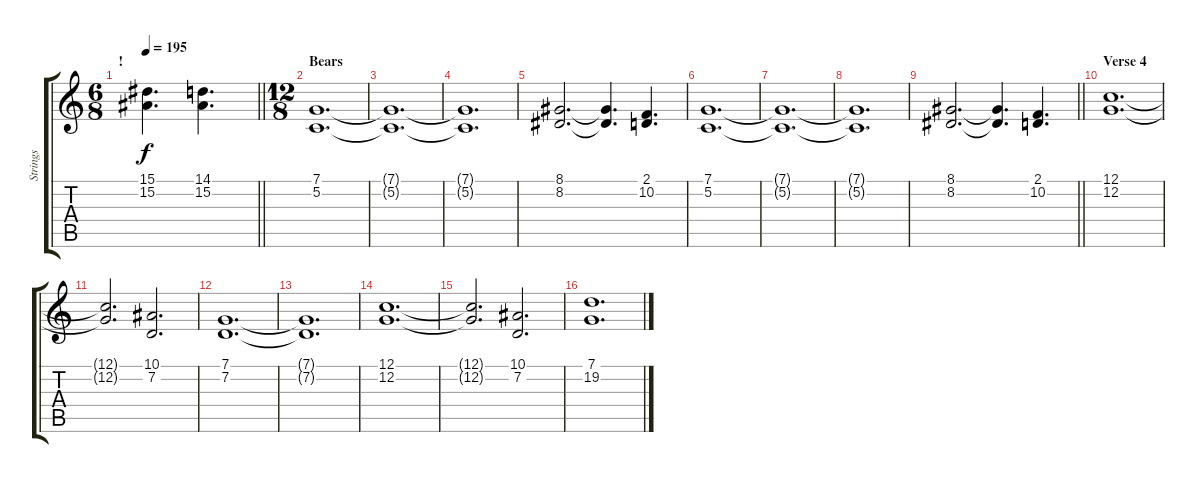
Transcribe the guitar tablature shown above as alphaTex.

\track ("Strings" "Strings") {instrument stringensemble1}
\staff {score tabs}
\tuning (C4 G3 Eb3 Bb2 F2 C2) {hide}
\ts (6 8)
\section ("" "!")
\tempo 195
\clef g2
\barLineRight lightlight
\ks c
(15.1 15.2).4{d dy f} (14.1 15.2).4{d} |
\ts (12 8)
\section ("" "Bears")
(7.1 5.2).1{d} |
(7.1{t} 5.2{t}).1{d} |
(7.1{t} 5.2{t}).1{d} |
(8.1 8.2).2{d} (8.1{t} 8.2{t}).4{d} (2.1 10.2).4{d} |
(7.1 5.2).1{d} |
(7.1{t} 5.2{t}).1{d} |
(7.1{t} 5.2{t}).1{d} |
\barLineRight lightlight
(8.1 8.2).2{d} (8.1{t} 8.2{t}).4{d} (2.1 10.2).4{d} |
\section ("" "Verse 4")
(12.1 12.2).1{d} |
(12.1{t} 12.2{t}).2{d} (10.1 7.2).2{d} |
(7.1 7.2).1{d} |
(7.1{t} 7.2{t}).1{d} |
(12.1 12.2).1{d} |
(12.1{t} 12.2{t}).2{d} (10.1 7.2).2{d} |
(7.1 19.2).1{d}
